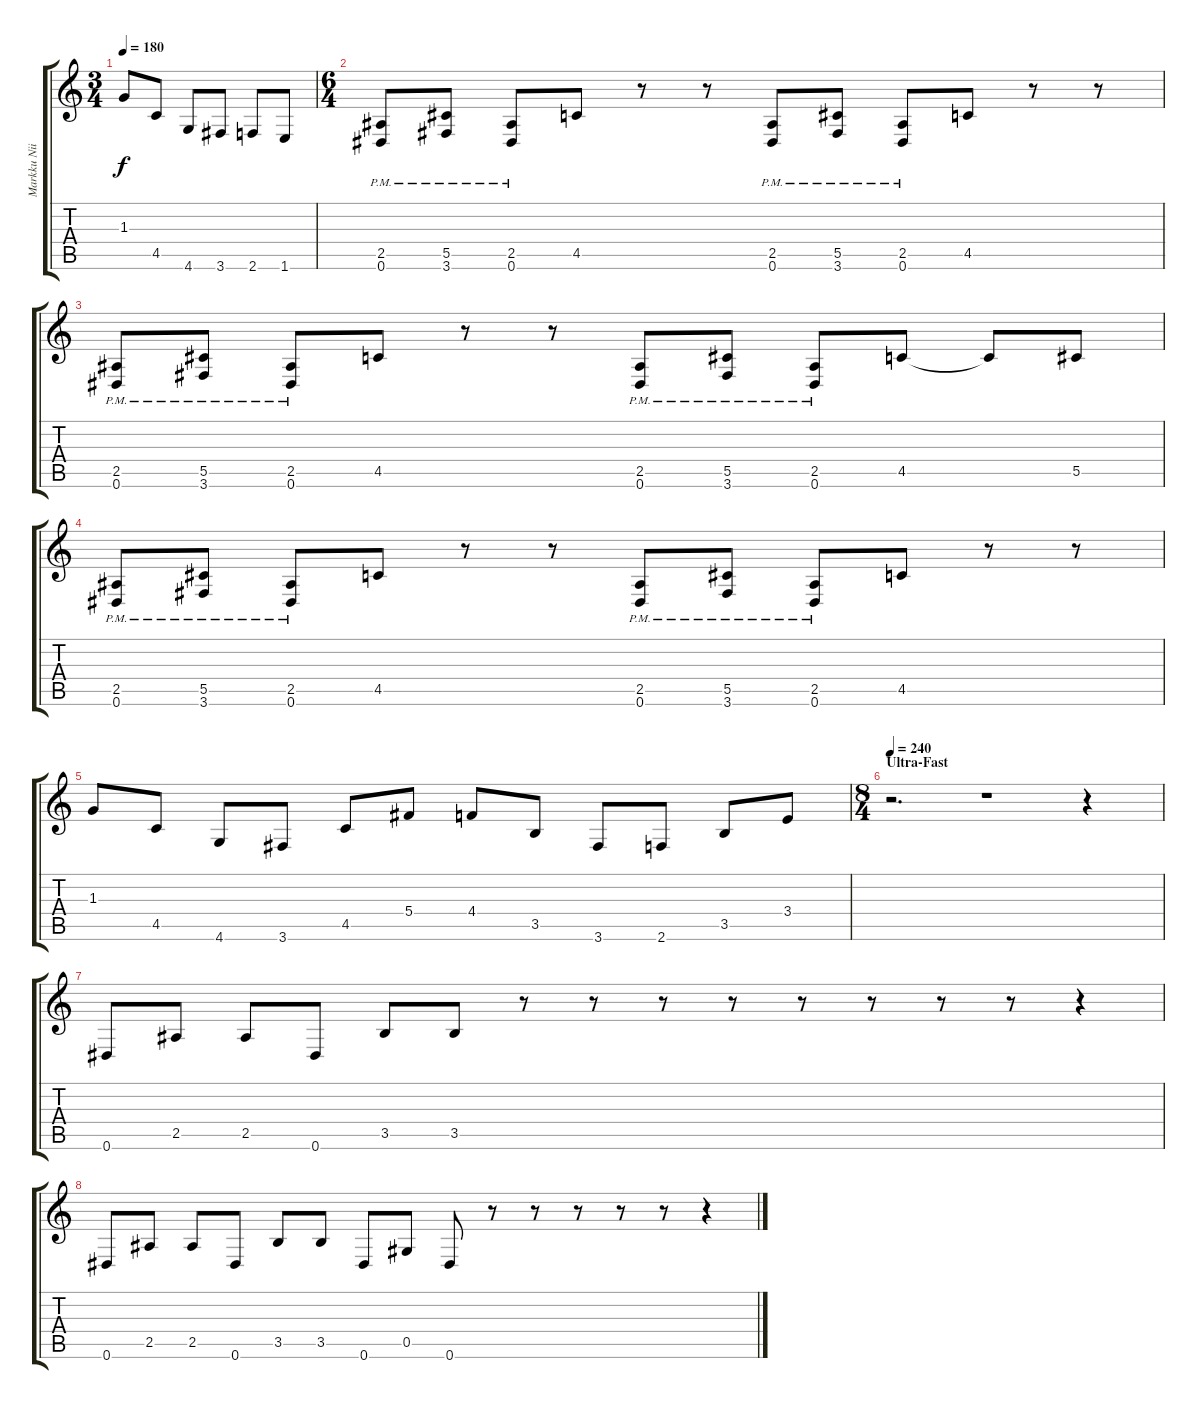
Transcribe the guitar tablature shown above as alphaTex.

\track ("Markku Niiranen" "Markku Nii") {instrument distortionguitar}
\staff {score tabs}
\tuning (Eb4 Bb3 Gb3 Db3 Ab2 Eb2) {hide}
\ts (3 4)
\tempo 180
\clef g2
\ks c
1.3.8{dy f} 4.5.8 4.6.8 3.6.8 2.6.8 1.6.8 |
\ts (6 4)
(2.5{pm} 0.6{pm}).8 (5.5{pm} 3.6{pm}).8 (2.5{pm} 0.6{pm}).8 4.5.8 r.8 r.8 (2.5{pm} 0.6{pm}).8 (5.5{pm} 3.6{pm}).8 (2.5{pm} 0.6{pm}).8 4.5.8 r.8 r.8 |
(2.5{pm} 0.6{pm}).8 (5.5{pm} 3.6{pm}).8 (2.5{pm} 0.6{pm}).8 4.5.8 r.8 r.8 (2.5{pm} 0.6{pm}).8 (5.5{pm} 3.6{pm}).8 (2.5{pm} 0.6{pm}).8 4.5.8 4.5{t}.8 5.5.8 |
(2.5{pm} 0.6{pm}).8 (5.5{pm} 3.6{pm}).8 (2.5{pm} 0.6{pm}).8 4.5.8 r.8 r.8 (2.5{pm} 0.6{pm}).8 (5.5{pm} 3.6{pm}).8 (2.5{pm} 0.6{pm}).8 4.5.8 r.8 r.8 |
1.3.8 4.5.8 4.6.8 3.6.8 4.5.8 5.4.8 4.4.8 3.5.8 3.6.8 2.6.8 3.5.8 3.4.8 |
\ts (8 4)
\section ("" "Ultra-Fast")
\tempo 240
r.2{d} r.1 r.4 |
0.6.8 2.5.8 2.5.8 0.6.8 3.5.8 3.5.8 r.8 r.8 r.8 r.8 r.8 r.8 r.8 r.8 r.4 |
0.6.8 2.5.8 2.5.8 0.6.8 3.5.8 3.5.8 0.6.8 0.5.8 0.6.8 r.8 r.8 r.8 r.8 r.8 r.4
